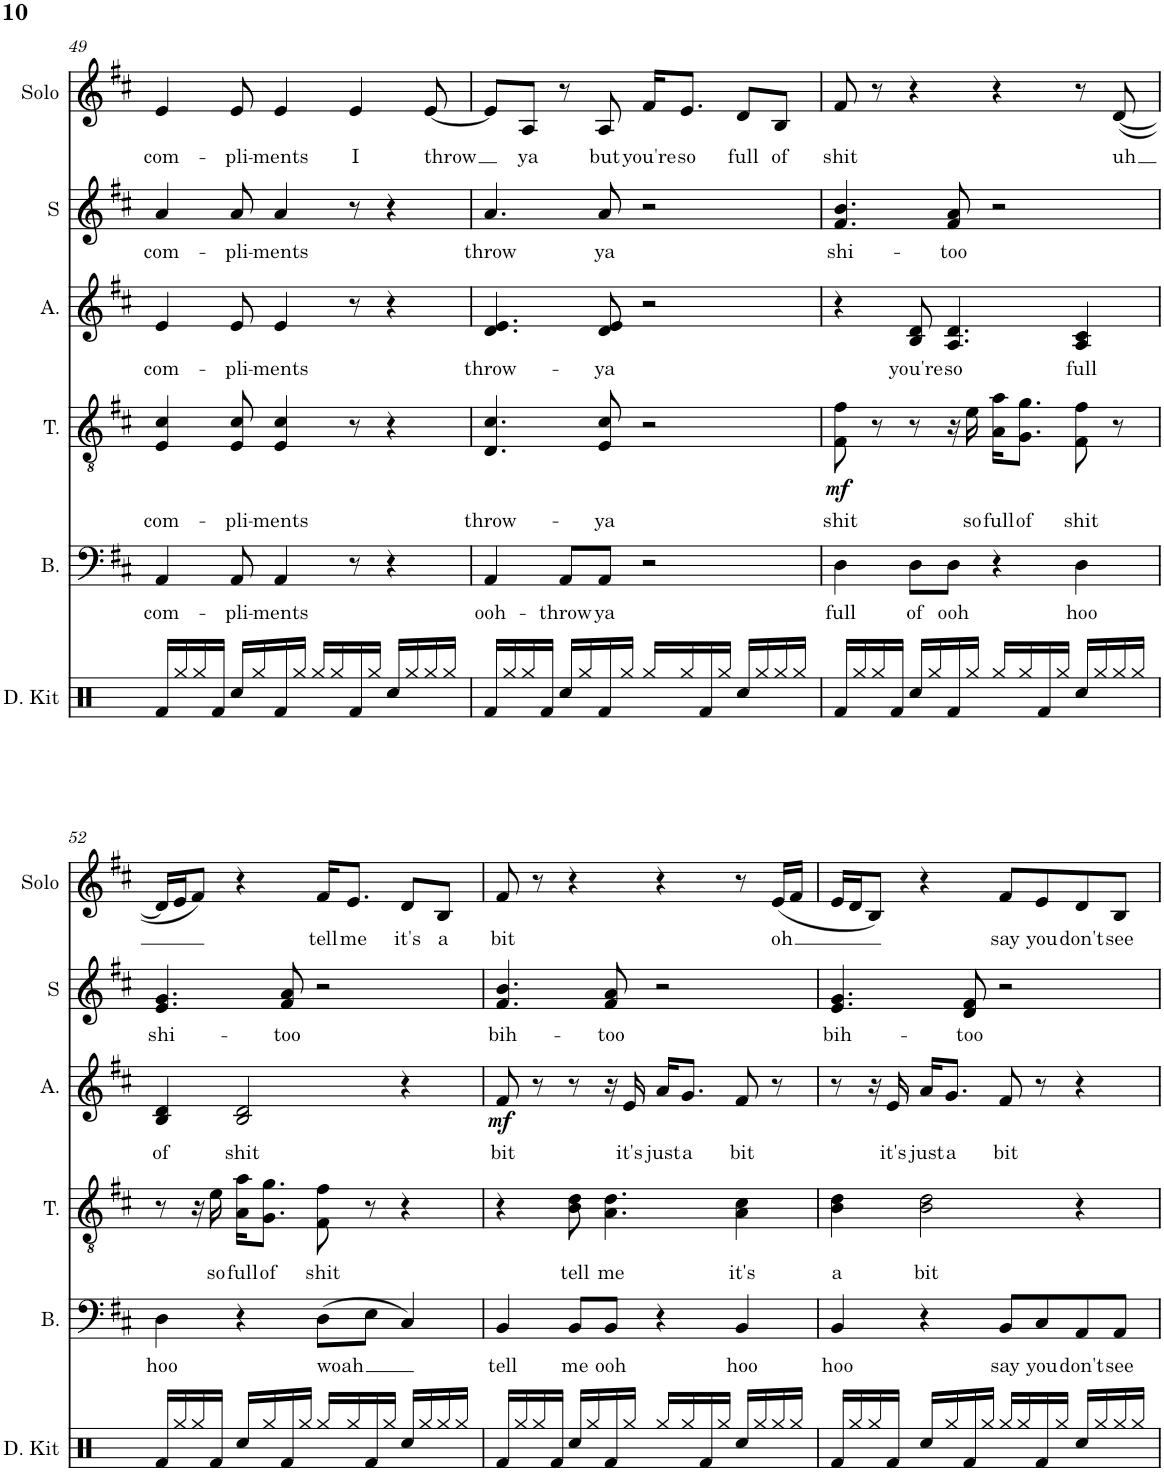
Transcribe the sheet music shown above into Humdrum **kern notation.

**kern	**kern	**text	**kern	**text	**dynam	**kern	**text	**dynam	**kern	**text	**kern	**text
*part6	*part5	*part5	*part4	*part4	*part4	*part3	*part3	*part3	*part2	*part2	*part1	*part1
*staff6	*staff5	*staff5	*staff4	*staff4	*staff4	*staff3	*staff3	*staff3	*staff2	*staff2	*staff1	*staff1
*I"Drum Kit	*I"Bass	*	*I"Tenor	*	*	*I"Alto	*	*	*I"Soprano	*	*I"Solo	*
*I'D. Kit	*I'B.	*	*I'T.	*	*	*I'A.	*	*	*I'S	*	*I'Solo	*
!!LO:PB:g=z
*clefX	*clefF4	*	*clefGv2	*	*	*clefG2	*	*	*clefG2	*	*clefG2	*
*k[]	*k[f#c#]	*	*k[f#c#]	*	*	*k[f#c#]	*	*	*k[f#c#]	*	*k[f#c#]	*
*M4/4	*M4/4	*	*M4/4	*	*	*M4/4	*	*	*M4/4	*	*M4/4	*
=49	=49	=49	=49	=49	=49	=49	=49	=49	=49	=49	=49	=49
!	!	!LO:LY:b	!	!LO:LY:b	!	!	!LO:LY:b	!	!	!LO:LY:b	!	!LO:LY:b
16Rf/LL	4AA/	com-	4E/ 4c#/	com-	.	4e/	com-	.	4a/	com-	4e/	com-
16Rgg/	.	.	.	.	.	.	.	.	.	.	.	.
16Rgg/	.	.	.	.	.	.	.	.	.	.	.	.
16Rf/JJ	.	.	.	.	.	.	.	.	.	.	.	.
!	!	!LO:LY:b	!	!LO:LY:b	!	!	!LO:LY:b	!	!	!LO:LY:b	!	!LO:LY:b
16Rcc/LL	8AA/	-pli-	8E/ 8c#/	-pli-	.	8e/	-pli-	.	8a/	-pli-	8e/	-pli-
16Rgg/	.	.	.	.	.	.	.	.	.	.	.	.
!	!	!LO:LY:b	!	!LO:LY:b	!	!	!LO:LY:b	!	!	!LO:LY:b	!	!LO:LY:b
16Rf/	4AA/	-ments	4E/ 4c#/	-ments	.	4e/	-ments	.	4a/	-ments	4e/	-ments
16Rgg/JJ	.	.	.	.	.	.	.	.	.	.	.	.
16Rgg/LL	.	.	.	.	.	.	.	.	.	.	.	.
16Rgg/	.	.	.	.	.	.	.	.	.	.	.	.
!	!	!	!	!	!	!	!	!	!	!	!	!LO:LY:b
16Rf/	8r	.	8r	.	.	8r	.	.	8r	.	4e/	I
16Rgg/JJ	.	.	.	.	.	.	.	.	.	.	.	.
16Rcc/LL	4r	.	4r	.	.	4r	.	.	4r	.	.	.
16Rgg/	.	.	.	.	.	.	.	.	.	.	.	.
!	!	!	!	!	!	!	!	!	!	!	!	!LO:LY:b
16Rgg/	.	.	.	.	.	.	.	.	.	.	[8e/	throw
16Rgg/JJ	.	.	.	.	.	.	.	.	.	.	.	.
=50	=50	=50	=50	=50	=50	=50	=50	=50	=50	=50	=50	=50
!	!	!LO:LY:b	!	!LO:LY:b	!	!	!LO:LY:b	!	!	!LO:LY:b	!	!
16Rf/LL	4AA/	ooh-	4.D/ 4.c#/	throw-	.	4.d/ 4.e/	throw-	.	4.a/	throw	8e/L]	.
16Rgg/	.	.	.	.	.	.	.	.	.	.	.	.
!	!	!	!	!	!	!	!	!	!	!	!	!LO:LY:b
16Rgg/	.	.	.	.	.	.	.	.	.	.	8A/J	ya
16Rf/JJ	.	.	.	.	.	.	.	.	.	.	.	.
!	!	!LO:LY:b	!	!	!	!	!	!	!	!	!	!
16Rcc/LL	8AA/L	-throw	.	.	.	.	.	.	.	.	8r	.
16Rgg/	.	.	.	.	.	.	.	.	.	.	.	.
!	!	!LO:LY:b	!	!LO:LY:b	!	!	!LO:LY:b	!	!	!LO:LY:b	!	!LO:LY:b
16Rf/	8AA/J	ya	8E/ 8c#/	-ya	.	8d/ 8e/	-ya	.	8a/	ya	8A/	but
16Rgg/JJ	.	.	.	.	.	.	.	.	.	.	.	.
!	!	!	!	!	!	!	!	!	!	!	!	!LO:LY:b
16Rgg/LL	2r	.	2r	.	.	2r	.	.	2r	.	16f#/KL	you're
!	!	!	!	!	!	!	!	!	!	!	!	!LO:LY:b
16Rgg/	.	.	.	.	.	.	.	.	.	.	8.e/J	so
16Rf/	.	.	.	.	.	.	.	.	.	.	.	.
16Rgg/JJ	.	.	.	.	.	.	.	.	.	.	.	.
!	!	!	!	!	!	!	!	!	!	!	!	!LO:LY:b
16Rcc/LL	.	.	.	.	.	.	.	.	.	.	8d/L	full
16Rgg/	.	.	.	.	.	.	.	.	.	.	.	.
!	!	!	!	!	!	!	!	!	!	!	!	!LO:LY:b
16Rgg/	.	.	.	.	.	.	.	.	.	.	8B/J	of
16Rgg/JJ	.	.	.	.	.	.	.	.	.	.	.	.
=51	=51	=51	=51	=51	=51	=51	=51	=51	=51	=51	=51	=51
!	!	!LO:LY:b	!	!LO:LY:b	!LO:DY:b	!	!	!	!	!LO:LY:b	!	!LO:LY:b
16Rf/LL	4D\	full	8F#\ 8f#\	shit	mf	4r	.	.	4.f#/ 4.b/	shi-	8f#/	shit
16Rgg/	.	.	.	.	.	.	.	.	.	.	.	.
16Rgg/	.	.	8r	.	.	.	.	.	.	.	8r	.
16Rf/JJ	.	.	.	.	.	.	.	.	.	.	.	.
!	!	!LO:LY:b	!	!	!	!	!LO:LY:b	!	!	!	!	!
16Rcc/LL	8D\L	of	8r	.	.	8B/ 8d/	you're	.	.	.	4r	.
16Rgg/	.	.	.	.	.	.	.	.	.	.	.	.
!	!	!LO:LY:b	!	!	!	!	!LO:LY:b	!	!	!LO:LY:b	!	!
16Rf/	8D\J	ooh	16r	.	.	4.A/ 4.d/	so	.	8f#/ 8a/	-too	.	.
!	!	!	!	!LO:LY:b	!	!	!	!	!	!	!	!
16Rgg/JJ	.	.	16e\	so	.	.	.	.	.	.	.	.
!	!	!	!	!LO:LY:b	!	!	!	!	!	!	!	!
16Rgg/LL	4r	.	16A\ 16a\KL	full	.	.	.	.	2r	.	4r	.
!	!	!	!	!LO:LY:b	!	!	!	!	!	!	!	!
16Rgg/	.	.	8.G\ 8.g\J	of	.	.	.	.	.	.	.	.
16Rf/	.	.	.	.	.	.	.	.	.	.	.	.
16Rgg/JJ	.	.	.	.	.	.	.	.	.	.	.	.
!	!	!LO:LY:b	!	!LO:LY:b	!	!	!LO:LY:b	!	!	!	!	!
16Rcc/LL	4D\	hoo	8F#\ 8f#\	shit	.	4A/ 4c#/	full	.	.	.	8r	.
16Rgg/	.	.	.	.	.	.	.	.	.	.	.	.
!	!	!	!	!	!	!	!	!	!	!	!	!LO:LY:b
16Rgg/	.	.	8r	.	.	.	.	.	.	.	([8d/	uh
16Rgg/JJ	.	.	.	.	.	.	.	.	.	.	.	.
!!LO:LB:g=z
=52	=52	=52	=52	=52	=52	=52	=52	=52	=52	=52	=52	=52
!	!	!LO:LY:b	!	!	!	!	!LO:LY:b	!	!	!LO:LY:b	!	!
16Rf/LL	4D\	hoo	8r	.	.	4B/ 4d/	of	.	4.e/ 4.g/	shi-	16d/LL]	.
16Rgg/	.	.	.	.	.	.	.	.	.	.	16e/J	.
16Rgg/	.	.	16r	.	.	.	.	.	.	.	8f#/J)	.
!	!	!	!	!LO:LY:b	!	!	!	!	!	!	!	!
16Rf/JJ	.	.	16e\	so	.	.	.	.	.	.	.	.
!	!	!	!	!LO:LY:b	!	!	!LO:LY:b	!	!	!	!	!
16Rcc/LL	4r	.	16A\ 16a\KL	full	.	2B/ 2d/	shit	.	.	.	4r	.
!	!	!	!	!LO:LY:b	!	!	!	!	!	!	!	!
16Rgg/	.	.	8.G\ 8.g\J	of	.	.	.	.	.	.	.	.
!	!	!	!	!	!	!	!	!	!	!LO:LY:b	!	!
16Rf/	.	.	.	.	.	.	.	.	8f#/ 8a/	-too	.	.
16Rgg/JJ	.	.	.	.	.	.	.	.	.	.	.	.
!	!	!LO:LY:b	!	!LO:LY:b	!	!	!	!	!	!	!	!LO:LY:b
16Rgg/LL	(8D\L	woah	8F#\ 8f#\	shit	.	.	.	.	2r	.	16f#/KL	tell
!	!	!	!	!	!	!	!	!	!	!	!	!LO:LY:b
16Rgg/	.	.	.	.	.	.	.	.	.	.	8.e/J	me
16Rf/	8E\J	.	8r	.	.	.	.	.	.	.	.	.
16Rgg/JJ	.	.	.	.	.	.	.	.	.	.	.	.
!	!	!	!	!	!	!	!	!	!	!	!	!LO:LY:b
16Rcc/LL	4C#/)	.	4r	.	.	4r	.	.	.	.	8d/L	it's
16Rgg/	.	.	.	.	.	.	.	.	.	.	.	.
!	!	!	!	!	!	!	!	!	!	!	!	!LO:LY:b
16Rgg/	.	.	.	.	.	.	.	.	.	.	8B/J	a
16Rgg/JJ	.	.	.	.	.	.	.	.	.	.	.	.
=53	=53	=53	=53	=53	=53	=53	=53	=53	=53	=53	=53	=53
!	!	!LO:LY:b	!	!	!	!	!LO:LY:b	!LO:DY:b	!	!LO:LY:b	!	!LO:LY:b
16Rf/LL	4BB/	tell	4r	.	.	8f#/	bit	mf	4.f#/ 4.b/	bih-	8f#/	bit
16Rgg/	.	.	.	.	.	.	.	.	.	.	.	.
16Rgg/	.	.	.	.	.	8r	.	.	.	.	8r	.
16Rf/JJ	.	.	.	.	.	.	.	.	.	.	.	.
!	!	!LO:LY:b	!	!LO:LY:b	!	!	!	!	!	!	!	!
16Rcc/LL	8BB/L	me	8B\ 8d\	tell	.	8r	.	.	.	.	4r	.
16Rgg/	.	.	.	.	.	.	.	.	.	.	.	.
!	!	!LO:LY:b	!	!LO:LY:b	!	!	!	!	!	!LO:LY:b	!	!
16Rf/	8BB/J	ooh	4.A\ 4.d\	me	.	16r	.	.	8f#/ 8a/	-too	.	.
!	!	!	!	!	!	!	!LO:LY:b	!	!	!	!	!
16Rgg/JJ	.	.	.	.	.	16e/	it's	.	.	.	.	.
!	!	!	!	!	!	!	!LO:LY:b	!	!	!	!	!
16Rgg/LL	4r	.	.	.	.	16a/KL	just	.	2r	.	4r	.
!	!	!	!	!	!	!	!LO:LY:b	!	!	!	!	!
16Rgg/	.	.	.	.	.	8.g/J	a	.	.	.	.	.
16Rf/	.	.	.	.	.	.	.	.	.	.	.	.
16Rgg/JJ	.	.	.	.	.	.	.	.	.	.	.	.
!	!	!LO:LY:b	!	!LO:LY:b	!	!	!LO:LY:b	!	!	!	!	!
16Rcc/LL	4BB/	hoo	4A\ 4c#\	it's	.	8f#/	bit	.	.	.	8r	.
16Rgg/	.	.	.	.	.	.	.	.	.	.	.	.
!	!	!	!	!	!	!	!	!	!	!	!	!LO:LY:b
16Rgg/	.	.	.	.	.	8r	.	.	.	.	(16e/LL	oh
16Rgg/JJ	.	.	.	.	.	.	.	.	.	.	16f#/JJ	.
=54	=54	=54	=54	=54	=54	=54	=54	=54	=54	=54	=54	=54
!	!	!LO:LY:b	!	!LO:LY:b	!	!	!	!	!	!LO:LY:b	!	!
16Rf/LL	4BB/	hoo	4B\ 4d\	a	.	8r	.	.	4.e/ 4.g/	bih-	16e/LL	.
16Rgg/	.	.	.	.	.	.	.	.	.	.	16d/J	.
16Rgg/	.	.	.	.	.	16r	.	.	.	.	8B/J)	.
!	!	!	!	!	!	!	!LO:LY:b	!	!	!	!	!
16Rf/JJ	.	.	.	.	.	16e/	it's	.	.	.	.	.
!	!	!	!	!LO:LY:b	!	!	!LO:LY:b	!	!	!	!	!
16Rcc/LL	4r	.	2B\ 2d\	bit	.	16a/KL	just	.	.	.	4r	.
!	!	!	!	!	!	!	!LO:LY:b	!	!	!	!	!
16Rgg/	.	.	.	.	.	8.g/J	a	.	.	.	.	.
!	!	!	!	!	!	!	!	!	!	!LO:LY:b	!	!
16Rf/	.	.	.	.	.	.	.	.	8d/ 8f#/	-too	.	.
16Rgg/JJ	.	.	.	.	.	.	.	.	.	.	.	.
!	!	!LO:LY:b	!	!	!	!	!LO:LY:b	!	!	!	!	!LO:LY:b
16Rgg/LL	8BB/L	say	.	.	.	8f#/	bit	.	2r	.	8f#/L	say
16Rgg/	.	.	.	.	.	.	.	.	.	.	.	.
!	!	!LO:LY:b	!	!	!	!	!	!	!	!	!	!LO:LY:b
16Rf/	8C#/	you	.	.	.	8r	.	.	.	.	8e/	you
16Rgg/JJ	.	.	.	.	.	.	.	.	.	.	.	.
!	!	!LO:LY:b	!	!	!	!	!	!	!	!	!	!LO:LY:b
16Rcc/LL	8AA/	don't	4r	.	.	4r	.	.	.	.	8d/	don't
16Rgg/	.	.	.	.	.	.	.	.	.	.	.	.
!	!	!LO:LY:b	!	!	!	!	!	!	!	!	!	!LO:LY:b
16Rgg/	8AA/J	see	.	.	.	.	.	.	.	.	8B/J	see
16Rgg/JJ	.	.	.	.	.	.	.	.	.	.	.	.
=	=	=	=	=	=	=	=	=	=	=	=	=
*-	*-	*-	*-	*-	*-	*-	*-	*-	*-	*-	*-	*-
